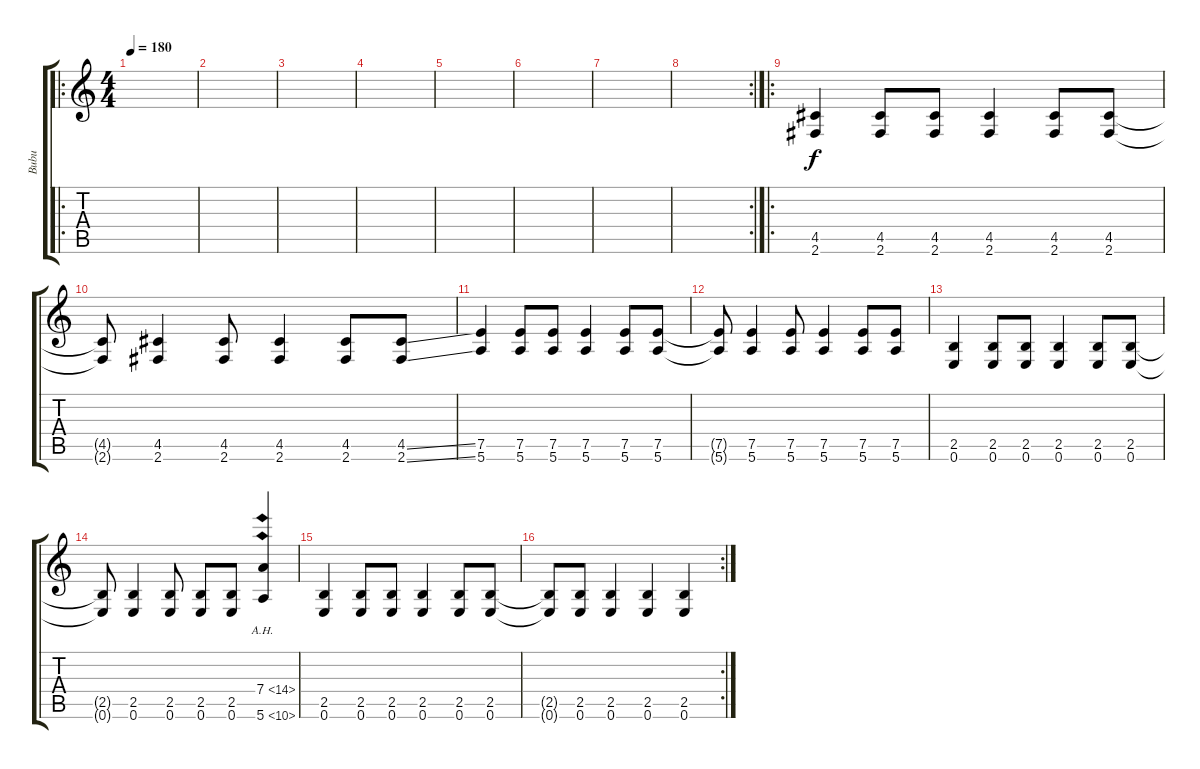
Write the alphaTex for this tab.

\track ("Bubu" "Bubu") {instrument distortionguitar}
\staff {score tabs}
\tuning (E4 B3 G3 D3 A2 E2) {hide}
\ro
\ts (4 4)
\tempo 180
\clef g2
\ks c
|
|
|
|
|
|
|
\rc 2
|
\ro
(4.5 2.6).4 (4.5 2.6).8 (4.5 2.6).8 (4.5 2.6).4 (4.5 2.6).8 (4.5 2.6).8 |
(4.5{t} 2.6{t}).8 (4.5 2.6).4 (4.5 2.6).8 (4.5 2.6).4 (4.5 2.6).8 (4.5{ss} 2.6{ss}).8 |
(7.5 5.6).4 (7.5 5.6).8 (7.5 5.6).8 (7.5 5.6).4 (7.5 5.6).8 (7.5 5.6).8 |
(7.5{t} 5.6{t}).8 (7.5 5.6).4 (7.5 5.6).8 (7.5 5.6).4 (7.5 5.6).8 (7.5 5.6).8 |
(2.5 0.6).4 (2.5 0.6).8 (2.5 0.6).8 (2.5 0.6).4 (2.5 0.6).8 (2.5 0.6).8 |
(2.5{t} 0.6{t}).8 (2.5 0.6).4 (2.5 0.6).8 (2.5 0.6).8 (2.5 0.6).8 (7.4{ah 7} 5.6{ah 5}).4 |
(2.5 0.6).4 (2.5 0.6).8 (2.5 0.6).8 (2.5 0.6).4 (2.5 0.6).8 (2.5 0.6).8 |
\rc 2
(2.5{t} 0.6{t}).8 (2.5 0.6).8 (2.5 0.6).4 (2.5 0.6).4 (2.5 0.6).4
